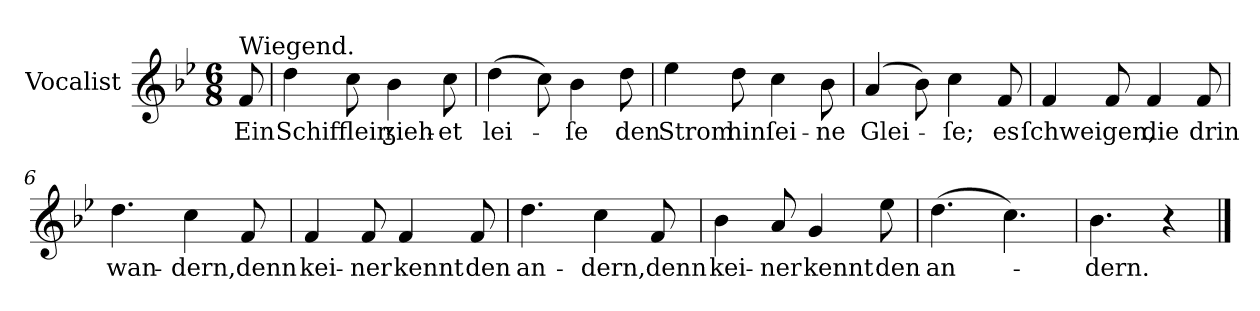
**kern	**text
*part1	*part1
*staff1	*staff1
*I"Vocalist	*
*clefG2	*
*k[b-e-]	*
*B-:	*
*M6/8	*
=	=
!LO:TX:a:t=Wiegend.	!
8f	Ein
=1	=1
4dd	Schifflein
8cc	.
4b-	ʒieh-
8cc	-et
=2	=2
(4dd	lei-
8cc)	.
4b-	-ſe
8dd	den
=3	=3
4ee-	Strom
8dd	hin
4cc	ſei-
8b-	-ne
=4	=4
(4a	Glei-
8b-)	.
4cc	-ſe;
8f	es
=5	=5
4f	ſchweigen,
8f	.
4f	die
8f	drin
=6	=6
4.dd	wan-
4cc	-dern,
8f	denn
=7	=7
4f	kei-
8f	-ner
4f	kennt
8f	den
=8	=8
4.dd	an-
4cc	-dern,
8f	denn
=9	=9
4b-	kei-
8a	-ner
4g	kennt
8ee-	den
=10	=10
(4.dd	an-
4.cc)	.
=11	=11
4.b-	-dern.
4r	.
==	==
*-	*-
